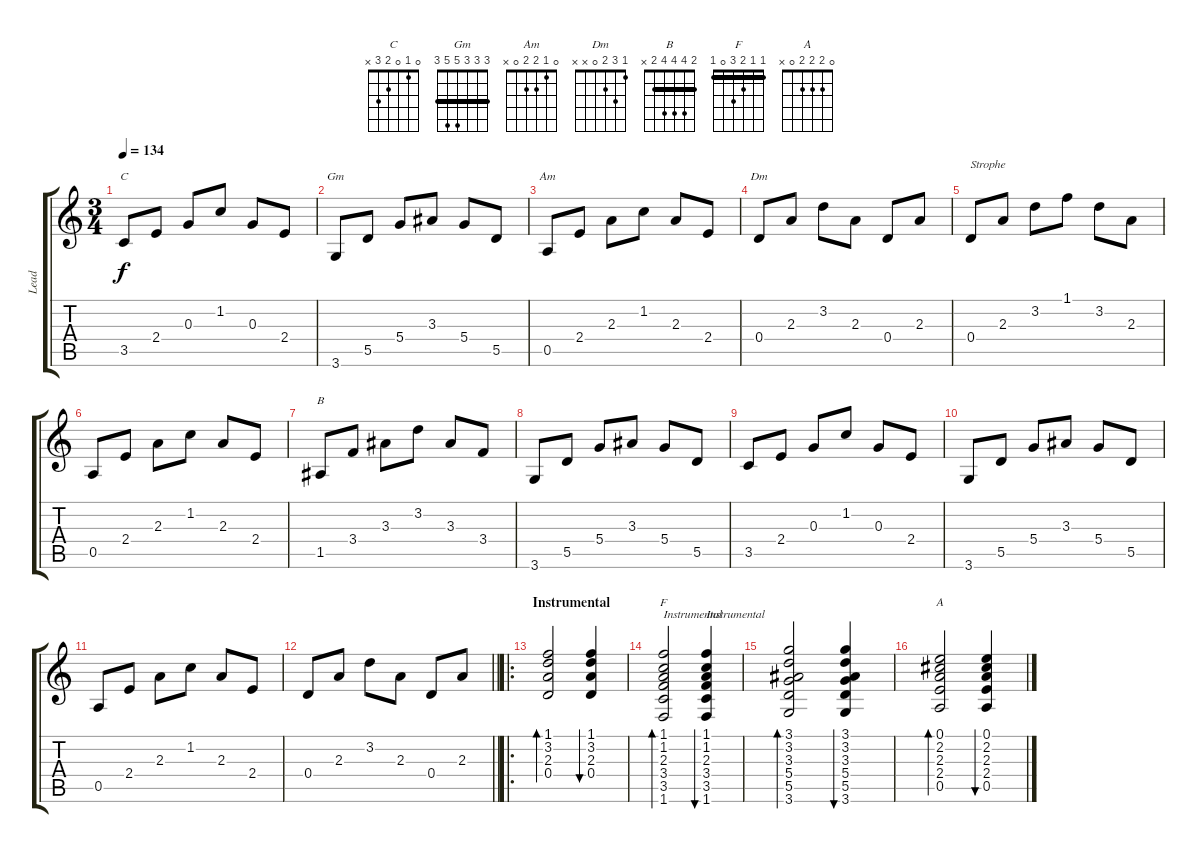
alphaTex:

\track ("Lead" "Lead") {instrument electricguitarclean}
\staff {score tabs}
\tuning (E4 B3 G3 D3 A2 E2) {hide}
\chord ("C" 0 1 0 2 3 x)
\chord ("Gm" 3 3 3 5 5 3) {barre 3}
\chord ("Am" 0 1 2 2 0 x)
\chord ("Dm" 1 3 2 0 x x)
\chord ("B" 2 4 4 4 2 x) {barre 2}
\chord ("F" 1 1 2 3 0 1) {barre 1}
\chord ("A" 0 2 2 2 0 x)
\ts (3 4)
\tempo 134
\clef g2
\ks c
3.5.8{ch "C" dy f} 2.4.8 0.3.8 1.2.8 0.3.8 2.4.8 |
3.6.8{ch "Gm"} 5.5.8 5.4.8 3.3.8 5.4.8 5.5.8 |
0.5.8{ch "Am"} 2.4.8 2.3.8 1.2.8 2.3.8 2.4.8 |
0.4.8{ch "Dm"} 2.3.8 3.2.8 2.3.8 0.4.8 2.3.8 |
0.4.8{txt "Strophe"} 2.3.8 3.2.8 1.1.8 3.2.8 2.3.8 |
0.5.8 2.4.8 2.3.8 1.2.8 2.3.8 2.4.8 |
1.5.8{ch "B"} 3.4.8 3.3.8 3.2.8 3.3.8 3.4.8 |
3.6.8 5.5.8 5.4.8 3.3.8 5.4.8 5.5.8 |
3.5.8 2.4.8 0.3.8 1.2.8 0.3.8 2.4.8 |
3.6.8 5.5.8 5.4.8 3.3.8 5.4.8 5.5.8 |
0.5.8 2.4.8 2.3.8 1.2.8 2.3.8 2.4.8 |
\barLineRight lightlight
0.4.8 2.3.8 3.2.8 2.3.8 0.4.8 2.3.8 |
\ro
\section ("" "Instrumental")
(1.1 3.2 2.3 0.4).2{bd 60} (1.1 3.2 2.3 0.4).4{bu 60} |
(1.1 1.2 2.3 3.4 3.5 1.6).2{bd 60 ch "F" txt "Instrumental"} (1.1 1.2 2.3 3.4 3.5 1.6).4{bu 60 txt "Instrumental"} |
(3.1 3.2 3.3 5.4 5.5 3.6).2{bd 60} (3.1 3.2 3.3 5.4 5.5 3.6).4{bu 60} |
(0.1 2.2 2.3 2.4 0.5).2{bd 60 ch "A"} (0.1 2.2 2.3 2.4 0.5).4{bu 60}
